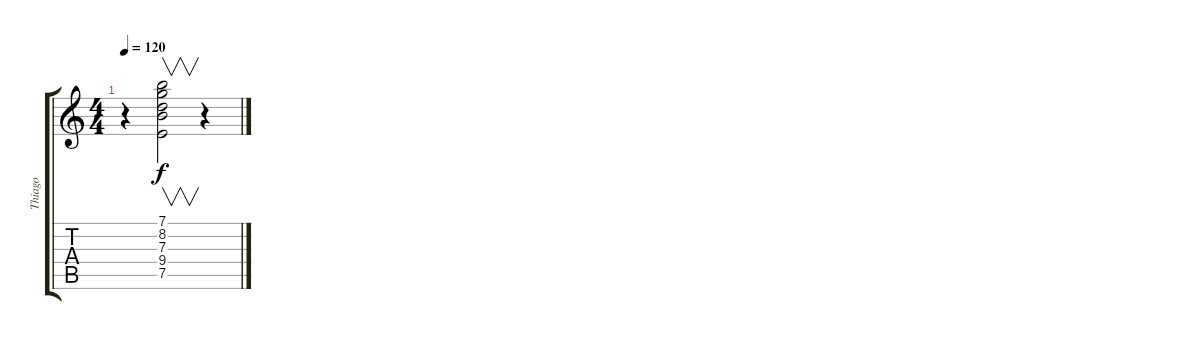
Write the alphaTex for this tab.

\track ("Thiago" "Thiago") {instrument electricguitarclean}
\staff {score tabs}
\tuning (E4 B3 G3 D3 A2 E2) {hide}
\ts (4 4)
\tempo 120
\clef g2
\ks c
r.4{dy f} (7.1 8.2 7.3 9.4 7.5).2{v} r.4
